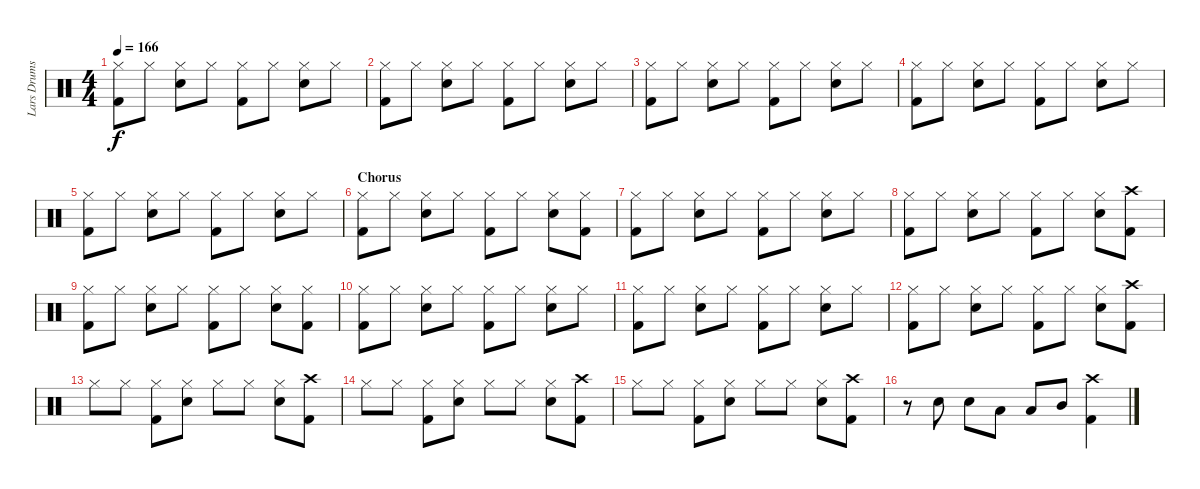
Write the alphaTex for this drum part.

\track ("Lars Drums" "Lars Drums") {instrument percussion}
\staff {score}
\articulation defaults
\ts (4 4)
\tempo 166
\clef neutral
\ks c
("Hi-Hat (closed)" "Kick (hit) 2").8{dy f} "Hi-Hat (closed)".8 ("Hi-Hat (closed)" "Electric Snare (hit)").8 "Hi-Hat (closed)".8 ("Hi-Hat (closed)" "Kick (hit) 2").8 "Hi-Hat (closed)".8 ("Hi-Hat (closed)" "Electric Snare (hit)").8 "Hi-Hat (closed)".8 |
("Hi-Hat (closed)" "Kick (hit) 2").8 "Hi-Hat (closed)".8 ("Hi-Hat (closed)" "Electric Snare (hit)").8 "Hi-Hat (closed)".8 ("Hi-Hat (closed)" "Kick (hit) 2").8 "Hi-Hat (closed)".8 ("Hi-Hat (closed)" "Electric Snare (hit)").8 "Hi-Hat (closed)".8 |
("Hi-Hat (closed)" "Kick (hit) 2").8 "Hi-Hat (closed)".8 ("Hi-Hat (closed)" "Electric Snare (hit)").8 "Hi-Hat (closed)".8 ("Hi-Hat (closed)" "Kick (hit) 2").8 "Hi-Hat (closed)".8 ("Hi-Hat (closed)" "Electric Snare (hit)").8 "Hi-Hat (closed)".8 |
("Hi-Hat (closed)" "Kick (hit) 2").8 "Hi-Hat (closed)".8 ("Hi-Hat (closed)" "Electric Snare (hit)").8 "Hi-Hat (closed)".8 ("Hi-Hat (closed)" "Kick (hit) 2").8 "Hi-Hat (closed)".8 ("Hi-Hat (closed)" "Electric Snare (hit)").8 "Hi-Hat (closed)".8 |
("Hi-Hat (closed)" "Kick (hit) 2").8 "Hi-Hat (closed)".8 ("Hi-Hat (closed)" "Electric Snare (hit)").8 "Hi-Hat (closed)".8 ("Hi-Hat (closed)" "Kick (hit) 2").8 "Hi-Hat (closed)".8 ("Hi-Hat (closed)" "Electric Snare (hit)").8 "Hi-Hat (closed)".8 |
\section ("" "Chorus")
("Hi-Hat (closed)" "Kick (hit) 2").8 "Hi-Hat (closed)".8 ("Hi-Hat (closed)" "Electric Snare (hit)").8 "Hi-Hat (closed)".8 ("Hi-Hat (closed)" "Kick (hit) 2").8 "Hi-Hat (closed)".8 ("Hi-Hat (closed)" "Electric Snare (hit)").8 ("Hi-Hat (closed)" "Kick (hit) 2").8 |
("Hi-Hat (closed)" "Kick (hit) 2").8 "Hi-Hat (closed)".8 ("Hi-Hat (closed)" "Electric Snare (hit)").8 "Hi-Hat (closed)".8 ("Hi-Hat (closed)" "Kick (hit) 2").8 "Hi-Hat (closed)".8 ("Hi-Hat (closed)" "Electric Snare (hit)").8 "Hi-Hat (closed)".8 |
("Hi-Hat (closed)" "Kick (hit) 2").8 "Hi-Hat (closed)".8 ("Hi-Hat (closed)" "Electric Snare (hit)").8 "Hi-Hat (closed)".8 ("Hi-Hat (closed)" "Kick (hit) 2").8 "Hi-Hat (closed)".8 ("Hi-Hat (closed)" "Electric Snare (hit)").8 ("Crash high (hit)" "Kick (hit) 2").8 |
("Hi-Hat (closed)" "Kick (hit) 2").8 "Hi-Hat (closed)".8 ("Hi-Hat (closed)" "Electric Snare (hit)").8 "Hi-Hat (closed)".8 ("Hi-Hat (closed)" "Kick (hit) 2").8 "Hi-Hat (closed)".8 ("Hi-Hat (closed)" "Electric Snare (hit)").8 ("Hi-Hat (closed)" "Kick (hit) 2").8 |
("Hi-Hat (closed)" "Kick (hit) 2").8 "Hi-Hat (closed)".8 ("Hi-Hat (closed)" "Electric Snare (hit)").8 "Hi-Hat (closed)".8 ("Hi-Hat (closed)" "Kick (hit) 2").8 "Hi-Hat (closed)".8 ("Hi-Hat (closed)" "Electric Snare (hit)").8 "Hi-Hat (closed)".8 |
("Hi-Hat (closed)" "Kick (hit) 2").8 "Hi-Hat (closed)".8 ("Hi-Hat (closed)" "Electric Snare (hit)").8 "Hi-Hat (closed)".8 ("Hi-Hat (closed)" "Kick (hit) 2").8 "Hi-Hat (closed)".8 ("Hi-Hat (closed)" "Electric Snare (hit)").8 "Hi-Hat (closed)".8 |
("Hi-Hat (closed)" "Kick (hit) 2").8 "Hi-Hat (closed)".8 ("Hi-Hat (closed)" "Electric Snare (hit)").8 "Hi-Hat (closed)".8 ("Hi-Hat (closed)" "Kick (hit) 2").8 "Hi-Hat (closed)".8 ("Hi-Hat (closed)" "Electric Snare (hit)").8 ("Crash high (hit)" "Kick (hit) 2").8 |
"Hi-Hat (closed)".8 "Hi-Hat (closed)".8 ("Hi-Hat (closed)" "Kick (hit) 2").8 ("Hi-Hat (closed)" "Electric Snare (hit)").8 "Hi-Hat (closed)".8 "Hi-Hat (closed)".8 ("Hi-Hat (closed)" "Electric Snare (hit)").8 ("Crash high (hit)" "Kick (hit) 2").8 |
"Hi-Hat (closed)".8 "Hi-Hat (closed)".8 ("Hi-Hat (closed)" "Kick (hit) 2").8 ("Hi-Hat (closed)" "Electric Snare (hit)").8 "Hi-Hat (closed)".8 "Hi-Hat (closed)".8 ("Hi-Hat (closed)" "Electric Snare (hit)").8 ("Crash high (hit)" "Kick (hit) 2").8 |
"Hi-Hat (closed)".8 "Hi-Hat (closed)".8 ("Hi-Hat (closed)" "Kick (hit) 2").8 ("Hi-Hat (closed)" "Electric Snare (hit)").8 "Hi-Hat (closed)".8 "Hi-Hat (closed)".8 ("Hi-Hat (closed)" "Electric Snare (hit)").8 ("Crash high (hit)" "Kick (hit) 2").8 |
r.8 "Electric Snare (hit)".8 "Electric Snare (hit)".8 "Low Tom (hit)".8 "Low Tom (hit)".8 "Mid Tom (hit)".8 ("Crash high (hit)" "Kick (hit) 2").4
